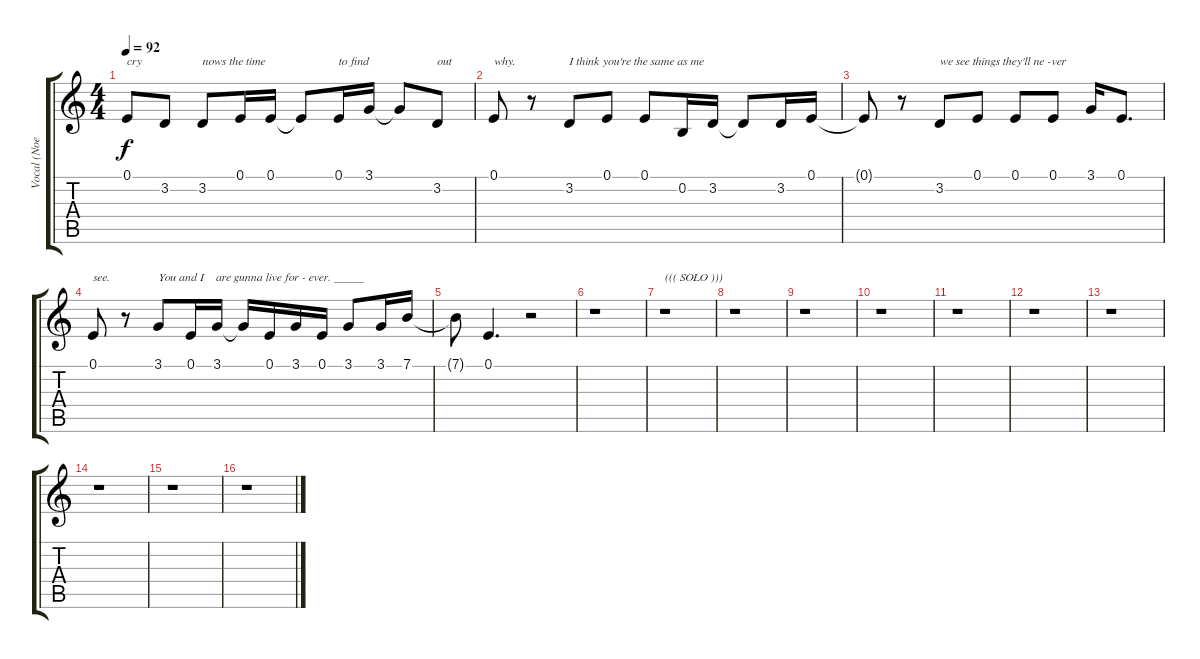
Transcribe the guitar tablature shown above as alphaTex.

\track ("Vocal (Noel)" "Vocal (Noe") {instrument clarinet}
\staff {score tabs}
\tuning (E4 B3 G3 D3 A2 E2) {hide}
\ts (4 4)
\tempo 92
\clef g2
\ks c
0.1.8{txt "cry" dy f} 3.2{t}.8 3.2.8{txt "nows the time"} 0.1.16 0.1.16 0.1{t}.8 0.1.16{txt "to find"} 3.1.16 3.1{t}.8 3.2.8{txt "out"} |
0.1.8{txt "why."} r.8 3.2.8{txt "I think you're the same as me"} 0.1.8 0.1.8 0.2.16 3.2.16 3.2{t}.8 3.2.16 0.1.16 |
0.1{t}.8 r.8 3.2.8{txt "we see things they'll ne -ver"} 0.1.8 0.1.8 0.1.8 3.1.16 0.1.8{d} |
0.1.8{txt "see."} r.8 3.1.8{txt "You and I    are gunna live for - ever. _____" volume 12} 0.1.16 3.1.16 3.1{t}.16 0.1.16 3.1.16 0.1.16 3.1.8 3.1.16 7.1.16 |
7.1{t}.8 0.1.4{d} r.2 |
r.1 |
r.1{txt "((( SOLO )))"} |
r.1 |
r.1 |
r.1 |
r.1 |
r.1 |
r.1 |
r.1 |
r.1 |
r.1
